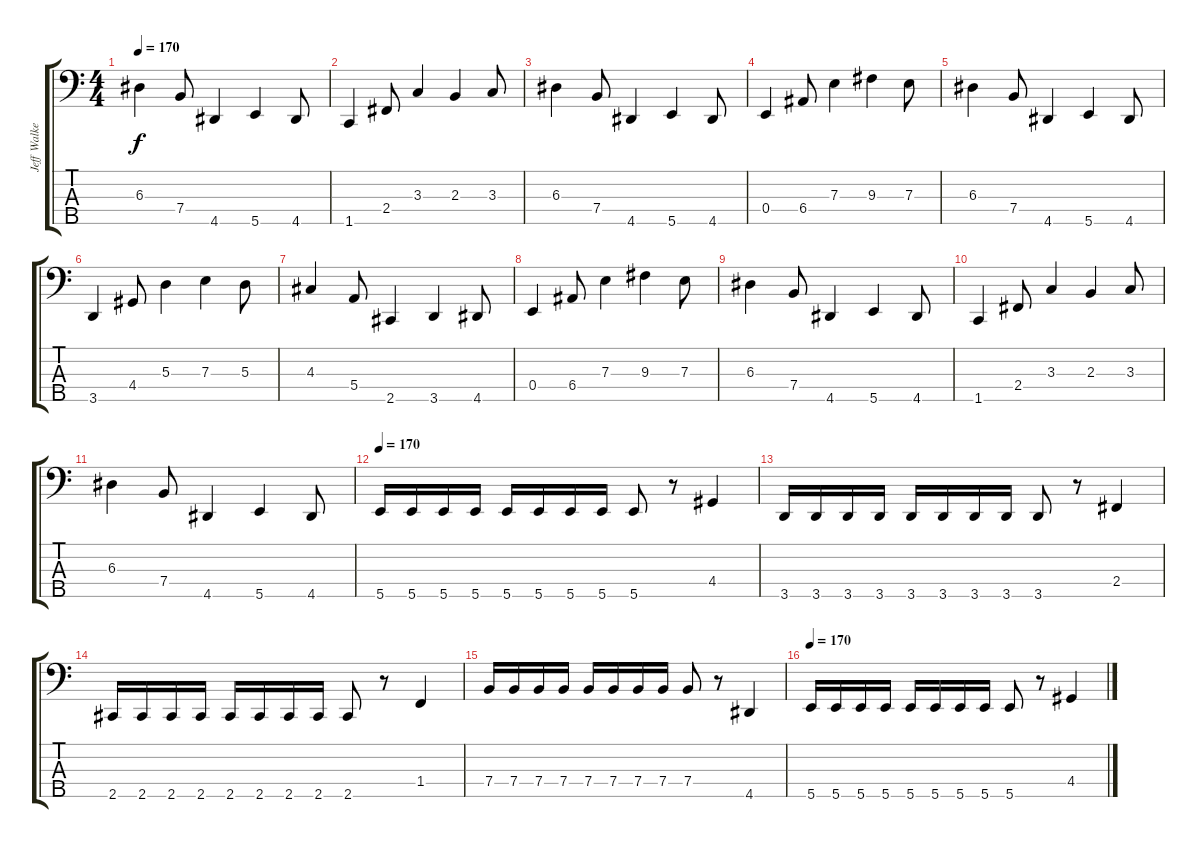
\track ("Jeff Walker" "Jeff Walke") {instrument electricbasspick}
\staff {score tabs}
\tuning (G2 D2 A1 E1 B0) {hide}
\ts (4 4)
\tempo 170
\clef f4
\ks c
6.3.4{dy f} 7.4.8 4.5.4 5.5.4 4.5.8 |
1.5.4 2.4.8 3.3.4 2.3.4 3.3.8 |
6.3.4 7.4.8 4.5.4 5.5.4 4.5.8 |
0.4.4 6.4.8 7.3.4 9.3.4 7.3.8 |
6.3.4 7.4.8 4.5.4 5.5.4 4.5.8 |
3.5.4 4.4.8 5.3.4 7.3.4 5.3.8 |
4.3.4 5.4.8 2.5.4 3.5.4 4.5.8 |
0.4.4 6.4.8 7.3.4 9.3.4 7.3.8 |
6.3.4 7.4.8 4.5.4 5.5.4 4.5.8 |
1.5.4 2.4.8 3.3.4 2.3.4 3.3.8 |
6.3.4 7.4.8 4.5.4 5.5.4 4.5.8 |
\tempo 170
5.5.16 5.5.16 5.5.16 5.5.16 5.5.16 5.5.16 5.5.16 5.5.16 5.5.8 r.8 4.4.4 |
3.5.16 3.5.16 3.5.16 3.5.16 3.5.16 3.5.16 3.5.16 3.5.16 3.5.8 r.8 2.4.4 |
2.5.16 2.5.16 2.5.16 2.5.16 2.5.16 2.5.16 2.5.16 2.5.16 2.5.8 r.8 1.4.4 |
7.4.16 7.4.16 7.4.16 7.4.16 7.4.16 7.4.16 7.4.16 7.4.16 7.4.8 r.8 4.5.4 |
\tempo 170
5.5.16 5.5.16 5.5.16 5.5.16 5.5.16 5.5.16 5.5.16 5.5.16 5.5.8 r.8 4.4.4
